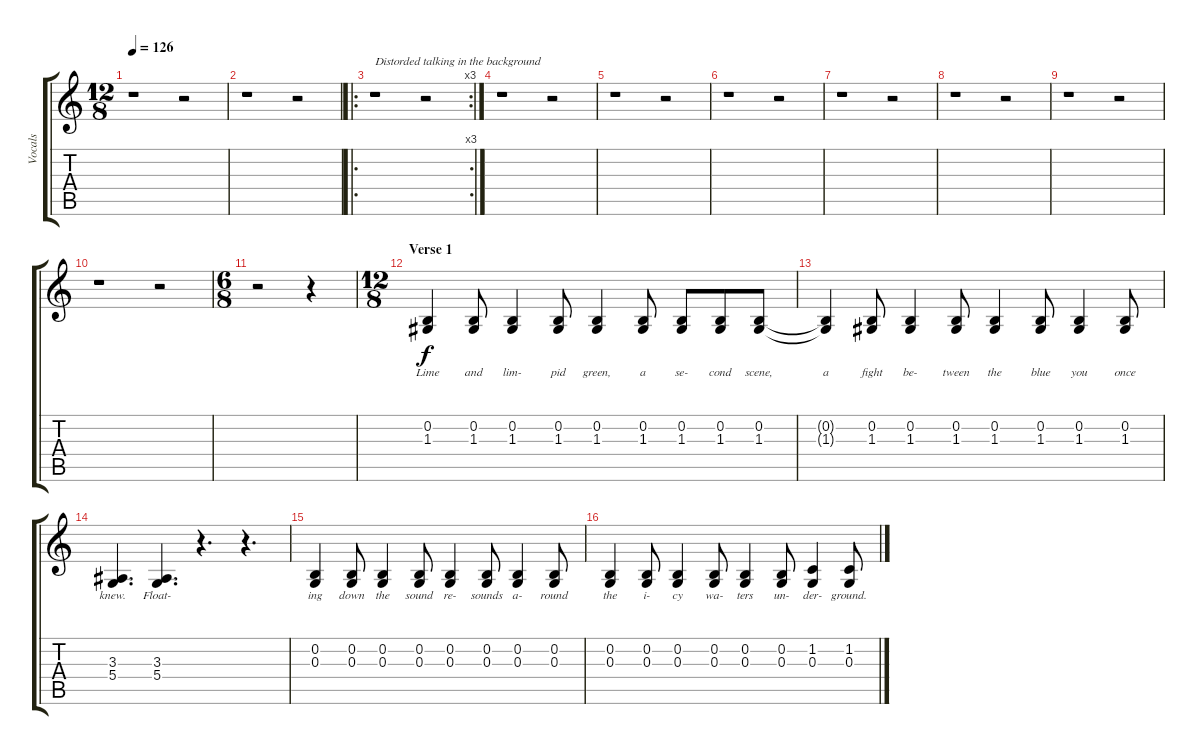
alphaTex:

\track ("Vocals" "Vocals") {instrument flute}
\staff {score tabs}
\tuning (E4 B3 G3 D3 A2 E2) {hide}
\ts (12 8)
\tempo 126
\clef g2
\ks c
r.1{dy f instrument flute} r.2 |
r.1 r.2 |
\ro
\rc 3
r.1{txt "Distorded talking in the background"} r.2 |
r.1 r.2 |
r.1 r.2 |
r.1 r.2 |
r.1 r.2 |
r.1 r.2 |
r.1 r.2 |
r.1 r.2 |
\ts (6 8)
r.2 r.4 |
\ts (12 8)
\section ("" "Verse 1")
(0.2 1.3).4{lyrics (0 "Lime") lyrics (1 "") lyrics (2 "") lyrics (3 "") lyrics (4 "")} (0.2 1.3).8{lyrics (0 "and") lyrics (1 "") lyrics (2 "") lyrics (3 "") lyrics (4 "")} (0.2 1.3).4{lyrics (0 "lim-") lyrics (1 "") lyrics (2 "") lyrics (3 "") lyrics (4 "")} (0.2 1.3).8{lyrics (0 "pid") lyrics (1 "") lyrics (2 "") lyrics (3 "") lyrics (4 "")} (0.2 1.3).4{lyrics (0 "green,") lyrics (1 "") lyrics (2 "") lyrics (3 "") lyrics (4 "")} (0.2 1.3).8{lyrics (0 "a") lyrics (1 "") lyrics (2 "") lyrics (3 "") lyrics (4 "")} (0.2 1.3).8{lyrics (0 "se-") lyrics (1 "") lyrics (2 "") lyrics (3 "") lyrics (4 "")} (0.2 1.3).8{lyrics (0 "cond") lyrics (1 "") lyrics (2 "") lyrics (3 "") lyrics (4 "")} (0.2 1.3).8{lyrics (0 "scene,") lyrics (1 "") lyrics (2 "") lyrics (3 "") lyrics (4 "")} |
(0.2{t} 1.3{t}).4{lyrics (0 "a") lyrics (1 "") lyrics (2 "") lyrics (3 "") lyrics (4 "")} (0.2 1.3).8{lyrics (0 "fight") lyrics (1 "") lyrics (2 "") lyrics (3 "") lyrics (4 "")} (0.2 1.3).4{lyrics (0 "be-") lyrics (1 "") lyrics (2 "") lyrics (3 "") lyrics (4 "")} (0.2 1.3).8{lyrics (0 "tween") lyrics (1 "") lyrics (2 "") lyrics (3 "") lyrics (4 "")} (0.2 1.3).4{lyrics (0 "the") lyrics (1 "") lyrics (2 "") lyrics (3 "") lyrics (4 "")} (0.2 1.3).8{lyrics (0 "blue") lyrics (1 "") lyrics (2 "") lyrics (3 "") lyrics (4 "")} (0.2 1.3).4{lyrics (0 "you") lyrics (1 "") lyrics (2 "") lyrics (3 "") lyrics (4 "")} (0.2 1.3).8{lyrics (0 "once") lyrics (1 "") lyrics (2 "") lyrics (3 "") lyrics (4 "")} |
(3.3 5.4).4{d lyrics (0 "knew.") lyrics (1 "") lyrics (2 "") lyrics (3 "") lyrics (4 "")} (3.3 5.4).4{d lyrics (0 "Float-") lyrics (1 "") lyrics (2 "") lyrics (3 "") lyrics (4 "")} r.4{d} r.4{d} |
(0.2 0.3).4{lyrics (0 "ing") lyrics (1 "") lyrics (2 "") lyrics (3 "") lyrics (4 "")} (0.2 0.3).8{lyrics (0 "down") lyrics (1 "") lyrics (2 "") lyrics (3 "") lyrics (4 "")} (0.2 0.3).4{lyrics (0 "the") lyrics (1 "") lyrics (2 "") lyrics (3 "") lyrics (4 "")} (0.2 0.3).8{lyrics (0 "sound") lyrics (1 "") lyrics (2 "") lyrics (3 "") lyrics (4 "")} (0.2 0.3).4{lyrics (0 "re-") lyrics (1 "") lyrics (2 "") lyrics (3 "") lyrics (4 "")} (0.2 0.3).8{lyrics (0 "sounds") lyrics (1 "") lyrics (2 "") lyrics (3 "") lyrics (4 "")} (0.2 0.3).4{lyrics (0 "a-") lyrics (1 "") lyrics (2 "") lyrics (3 "") lyrics (4 "")} (0.2 0.3).8{lyrics (0 "round") lyrics (1 "") lyrics (2 "") lyrics (3 "") lyrics (4 "")} |
(0.2 0.3).4{lyrics (0 "the") lyrics (1 "") lyrics (2 "") lyrics (3 "") lyrics (4 "")} (0.2 0.3).8{lyrics (0 "i-") lyrics (1 "") lyrics (2 "") lyrics (3 "") lyrics (4 "")} (0.2 0.3).4{lyrics (0 "cy") lyrics (1 "") lyrics (2 "") lyrics (3 "") lyrics (4 "")} (0.2 0.3).8{lyrics (0 "wa-") lyrics (1 "") lyrics (2 "") lyrics (3 "") lyrics (4 "")} (0.2 0.3).4{lyrics (0 "ters") lyrics (1 "") lyrics (2 "") lyrics (3 "") lyrics (4 "")} (0.2 0.3).8{lyrics (0 "un-") lyrics (1 "") lyrics (2 "") lyrics (3 "") lyrics (4 "")} (1.2 0.3).4{lyrics (0 "der-") lyrics (1 "") lyrics (2 "") lyrics (3 "") lyrics (4 "")} (1.2 0.3).8{lyrics (0 "ground.") lyrics (1 "") lyrics (2 "") lyrics (3 "") lyrics (4 "")}
